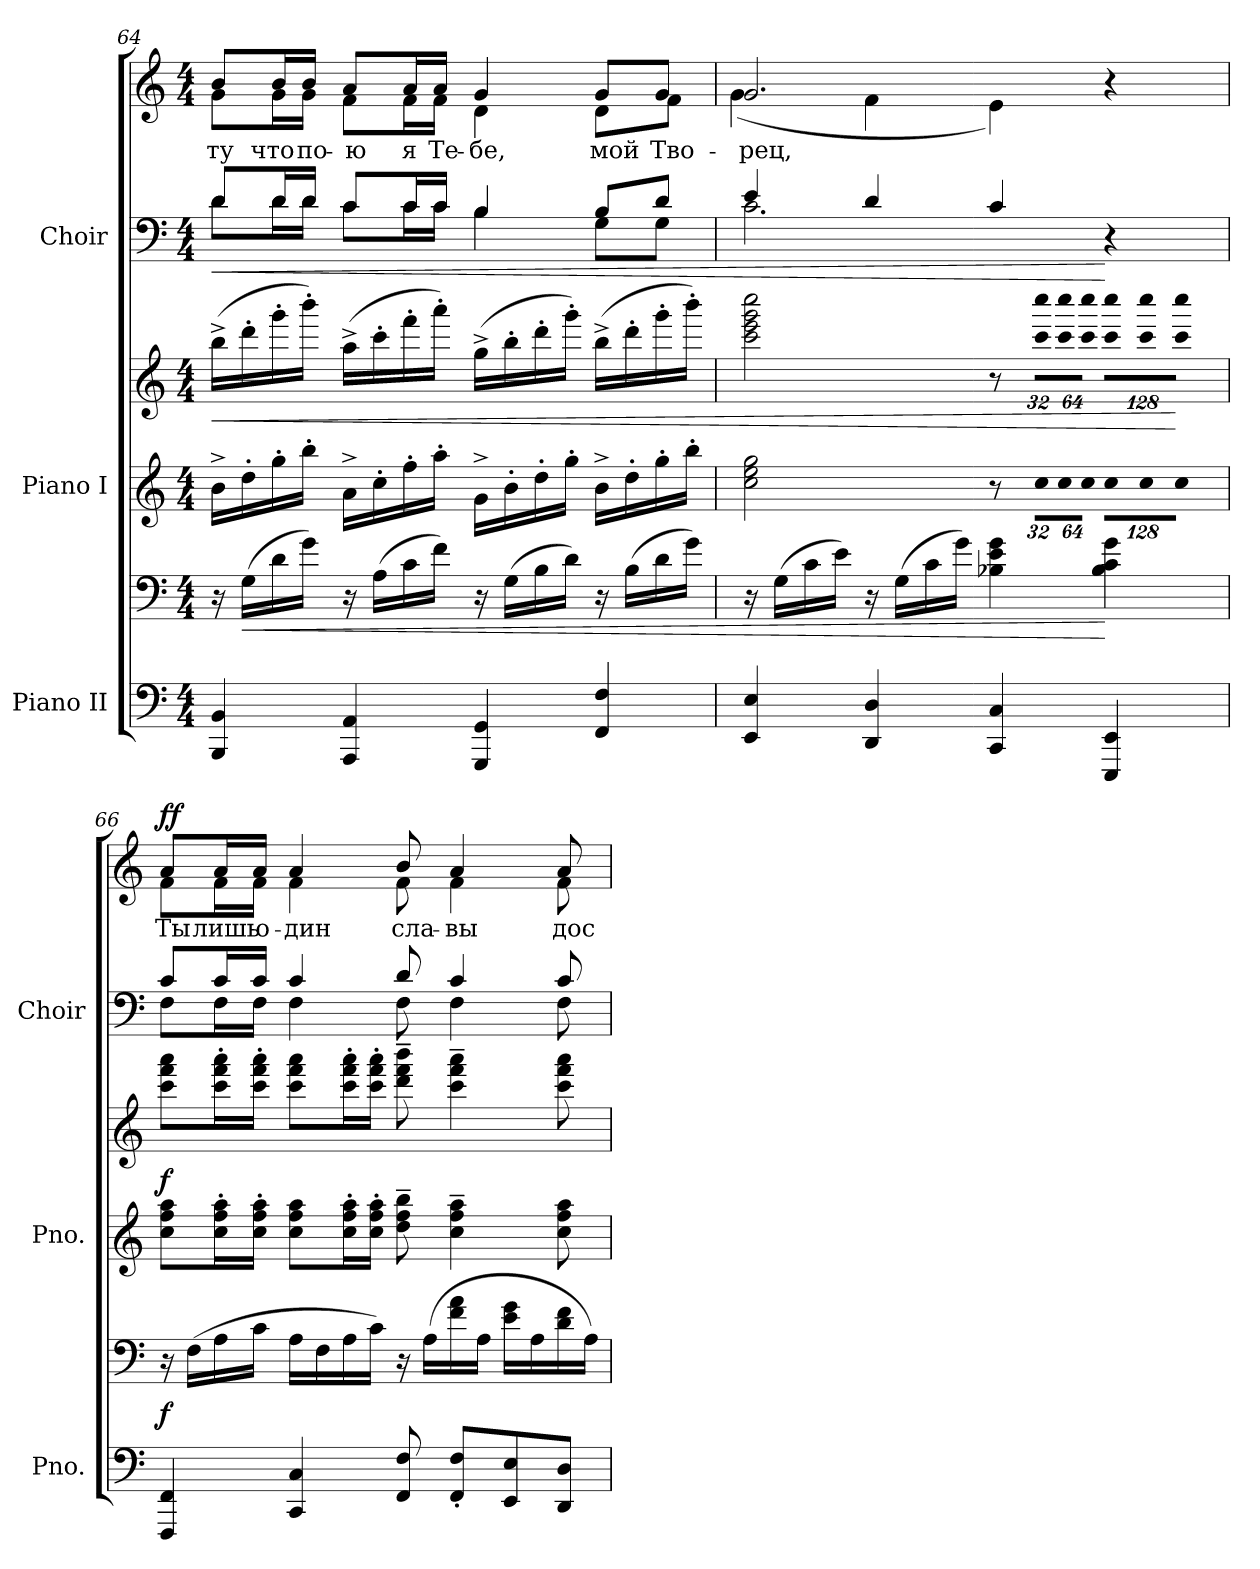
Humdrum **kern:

**kern	**kern	**dynam	**kern	**kern	**dynam	**kern	**kern	**text	**dynam
*part3	*part3	*part3	*part2	*part2	*part2	*part1	*part1	*part1	*part1
*staff6	*staff5	*staff5/6	*staff4	*staff3	*staff3/4	*staff2	*staff1	*staff1	*staff1/2
*I"Piano II	*	*	*I"Piano I	*	*	*I"Choir	*	*	*
*I'Pno.	*	*	*I'Pno.	*	*	*I'Choir	*	*	*
*clefF4	*clefF4	*	*clefG2	*clefG2	*	*clefF4	*clefG2	*	*
*k[]	*k[]	*	*k[]	*k[]	*	*k[]	*k[]	*	*
*C:	*C:	*	*C:	*C:	*	*C:	*C:	*	*
*M4/4	*M4/4	*	*M4/4	*M4/4	*	*M4/4	*M4/4	*	*
=64	=64	=64	=64	=64	=64	=64	=64	=64	=64
!	!	!	!	!	!LO:HP:b	!	!	!	!LO:HP:b=2
*	*	*	*	*	*	*^	*	*	*
!	!	!	!	!	!	!	!	!	!LO:LY:b:color=#000000	!LO:HP:n=1:b
*	*	*	*	*	*	*	*	*^	*	*
4BBBi/ 4BBi	16r	.	16b^i\LL	(16bb^i\LL	<	8di/L	8di\L	8bi/L	8gi\L	ту	< <
!	!	!LO:HP:b	!	!	!	!	!	!	!	!	!
.	(16Gi\LL	<	16dd'i\	16ddd'i\	.	.	.	.	.	.	.
!	!	!	!	!	!	!	!	!	!	!LO:LY:b:color=#000000	!
.	16di\	.	16gg'i\	16ggg'i\	.	16di/L	16di\L	16bi/L	16gi\L	что	.
!	!	!	!	!	!	!	!	!	!	!LO:LY:b:color=#000000	!
.	16gi\JJ)	.	16bb'i\JJ	16bbb'i\JJ)	.	16di/JJ	16di\JJ	16bi/JJ	16gi\JJ	по-	.
!	!	!	!	!	!	!	!	!	!	!LO:LY:b:color=#000000	!
4AAAi/ 4AAi	16r	.	16a^i\LL	(16aa^i\LL	.	8ci/L	8ci\L	8ai/L	8fi\L	-ю	.
.	(16Ai\LL	.	16cc'i\	16ccc'i\	.	.	.	.	.	.	.
!	!	!	!	!	!	!	!	!	!	!LO:LY:b:color=#000000	!
.	16ci\	.	16ff'i\	16fff'i\	.	16ci/L	16ci\L	16ai/L	16fi\L	я	.
!	!	!	!	!	!	!	!	!	!	!LO:LY:b:color=#000000	!
.	16fi\JJ)	.	16aa'i\JJ	16aaa'i\JJ)	.	16ci/JJ	16ci\JJ	16ai/JJ	16fi\JJ	Те-	.
!	!	!	!	!	!	!	!	!	!	!LO:LY:b:color=#000000	!
4GGGi/ 4GGi	16r	.	16g^i\LL	(16gg^i\LL	.	4Bi/	4Bi\	4gi/	4di\	-бе,	.
.	(16Gi\LL	.	16b'i\	16bb'i\	.	.	.	.	.	.	.
.	16Bi\	.	16dd'i\	16ddd'i\	.	.	.	.	.	.	.
.	16di\JJ)	.	16gg'i\JJ	16ggg'i\JJ)	.	.	.	.	.	.	.
!	!	!	!	!	!	!	!	!	!	!LO:LY:b:color=#000000	!
4FFi/ 4Fi	16r	.	16b^i\LL	(16bb^i\LL	.	8Bi/L	8Gi\L	8gi/L	8di\L	мой	.
.	(16Bi\LL	.	16dd'i\	16ddd'i\	.	.	.	.	.	.	.
!	!	!	!	!	!	!	!	!	!	!LO:LY:b:color=#000000	!
.	16di\	.	16gg'i\	16ggg'i\	.	8di/J	8Gi\J	8gi/J	8fi\J	Тво-	.
.	16gi\JJ)	.	16bb'i\JJ	16bbb'i\JJ)	.	.	.	.	.	.	.
=65	=65	=65	=65	=65	=65	=65	=65	=65	=65	=65	=65
!	!	!	!	!	!	!	!	!	!	!LO:LY:b:color=#000000	!
4EEi/ 4Ei	16r	.	2cci\ 2eei 2ggi	2ccci\ 2eeei 2gggi 2cccci	.	4ei/	2.ci\	2.gi/	(4gi\	-рец,	.
.	(16Gi\LL	.	.	.	.	.	.	.	.	.	.
.	16ci\	.	.	.	.	.	.	.	.	.	.
.	16ei\JJ)	.	.	.	.	.	.	.	.	.	.
4DDi/ 4Di	16r	.	.	.	.	4di/	.	.	4fi\	.	.
.	(16Gi\LL	.	.	.	.	.	.	.	.	.	.
.	16ci\	.	.	.	.	.	.	.	.	.	.
.	16gi\JJ)	.	.	.	.	.	.	.	.	.	.
4CCi/ 4Ci	4B-Xi\ 4ei 4gi	.	8r	8r	.	4ci/	.	.	4ei\)	.	.
*	*	*	*Xbrackettup	*	*	*	*	*	*	*	*
!	!	!	!LO:N:vis=16	!	!	!	!	!	!	!	!
*	*	*	*	*Xbrackettup	*	*	*	*	*	*	*
!	!	!	!	!LO:N:vis=16	!	!	!	!	!	!	!
.	.	.	512%21cci\LL	512%21ccci\ 512%21cccciLL	.	.	.	.	.	.	.
!	!	!	!LO:N:vis=16	!LO:N:vis=16	!	!	!	!	!	!	!
.	.	.	1024%43cci\	1024%43ccci\ 1024%43cccci	.	.	.	.	.	.	.
!	!	!	!LO:N:vis=16	!LO:N:vis=16	!	!	!	!	!	!	!
.	.	.	1024%43cci\JJ	1024%43ccci\ 1024%43cccciJJ	.	.	.	.	.	.	.
!	!	!	!LO:N:vis=8	!LO:N:vis=8	!	!	!	!	!	!	!
4EEEi/ 4EEi	4B-i\ 4ci 4gi	[	1024%85cci\L	1024%85ccci\ 1024%85cccciL	.	4r	4ryy	4r	4ryy	.	[
!	!	!	!LO:N:vis=8	!LO:N:vis=8	!	!	!	!	!	!	!
.	.	.	1024%85cci\	1024%85ccci\ 1024%85cccci	.	.	.	.	.	.	.
!	!	!	!LO:N:vis=8	!LO:N:vis=8	!	!	!	!	!	!	!
.	.	.	512%43cci\J	512%43ccci\ 512%43cccciJ	[	.	.	.	.	.	.
*	*	*	*	*	*	*v	*v	*	*	*	*
*	*	*	*	*	*	*	*v	*v	*	*
.	.	.	.	.	.	.	.	.	[
!!LO:PB:g=z
=66	=66	=66	=66	=66	=66	=66	=66	=66	=66
*	*	*	*	*	*	*^	*	*	*
!	!	!	!	!	!	!	!	!	!LO:LY:b:color=#000000	!
*	*	*	*	*	*	*	*	*^	*	*
4FFFi/ 4FFi	16r	f	8cci\ 8ffi 8aaiL	8ccci\ 8fffi 8aaaiL	f	8ci/L	8Fi\L	8ai/L	8fi\L	Ты	f f
.	(16Fi\LL	.	.	.	.	.	.	.	.	.	.
!	!	!	!	!	!	!	!	!	!	!LO:LY:b:color=#000000	!
.	16Ai\	.	16cci\' 16ffi' 16aai'L	16ccci\' 16fffi' 16aaai'L	.	16ci/L	16Fi\L	16ai/L	16fi\L	лишь	.
!	!	!	!	!	!	!	!	!	!	!LO:LY:b:color=#000000	!
.	16ci\JJ	.	16cci\' 16ffi' 16aai'JJ	16ccci\' 16fffi' 16aaai'JJ	.	16ci/JJ	16Fi\JJ	16ai/JJ	16fi\JJ	о-	.
!	!	!	!	!	!	!	!	!	!	!LO:LY:b:color=#000000	!
4CCi/ 4Ci	16Ai\LL	.	8cci\ 8ffi 8aaiL	8ccci\ 8fffi 8aaaiL	.	4ci/	4Fi\	4ai/	4fi\	-дин	.
.	16Fi\	.	.	.	.	.	.	.	.	.	.
.	16Ai\	.	16cci\' 16ffi' 16aai'L	16ccci\' 16fffi' 16aaai'L	.	.	.	.	.	.	.
.	16ci\JJ)	.	16cci\' 16ffi' 16aai'JJ	16ccci\' 16fffi' 16aaai'JJ	.	.	.	.	.	.	.
!	!	!	!	!	!	!	!	!	!	!LO:LY:b:color=#000000	!
8FFi/ 8Fi	16r	.	8ddi\~ 8ffi~ 8bbi~	8dddi\~ 8fffi~ 8bbbi~	.	8di/	8Fi\	8bi/	8fi\	сла-	.
.	(16Ai\LL	.	.	.	.	.	.	.	.	.	.
!	!	!	!	!	!	!	!	!	!	!LO:LY:b:color=#000000	!
8FFi/' 8Fi'L	16fi\ 16ai	.	4cci\~ 4ffi~ 4aai~	4ccci\~ 4fffi~ 4aaai~	.	4ci/	4Fi\	4ai/	4fi\	-вы	.
.	16Ai\JJ	.	.	.	.	.	.	.	.	.	.
8EEi/ 8Ei	16ei\ 16giLL	.	.	.	.	.	.	.	.	.	.
.	16Ai\	.	.	.	.	.	.	.	.	.	.
!	!	!	!	!	!	!	!	!	!	!LO:LY:b:color=#000000	!
8DDi/ 8DiJ	16di\ 16fi	.	8cci\ 8ffi 8aai	8ccci\ 8fffi 8aaai	.	8ci/	8Fi\	8ai/	8fi\	дос-	.
.	16Ai\JJ)	.	.	.	.	.	.	.	.	.	.
*	*	*	*	*	*	*v	*v	*	*	*	*
*	*	*	*	*	*	*	*v	*v	*	*
=	=	=	=	=	=	=	=	=	=
*-	*-	*-	*-	*-	*-	*-	*-	*-	*-
